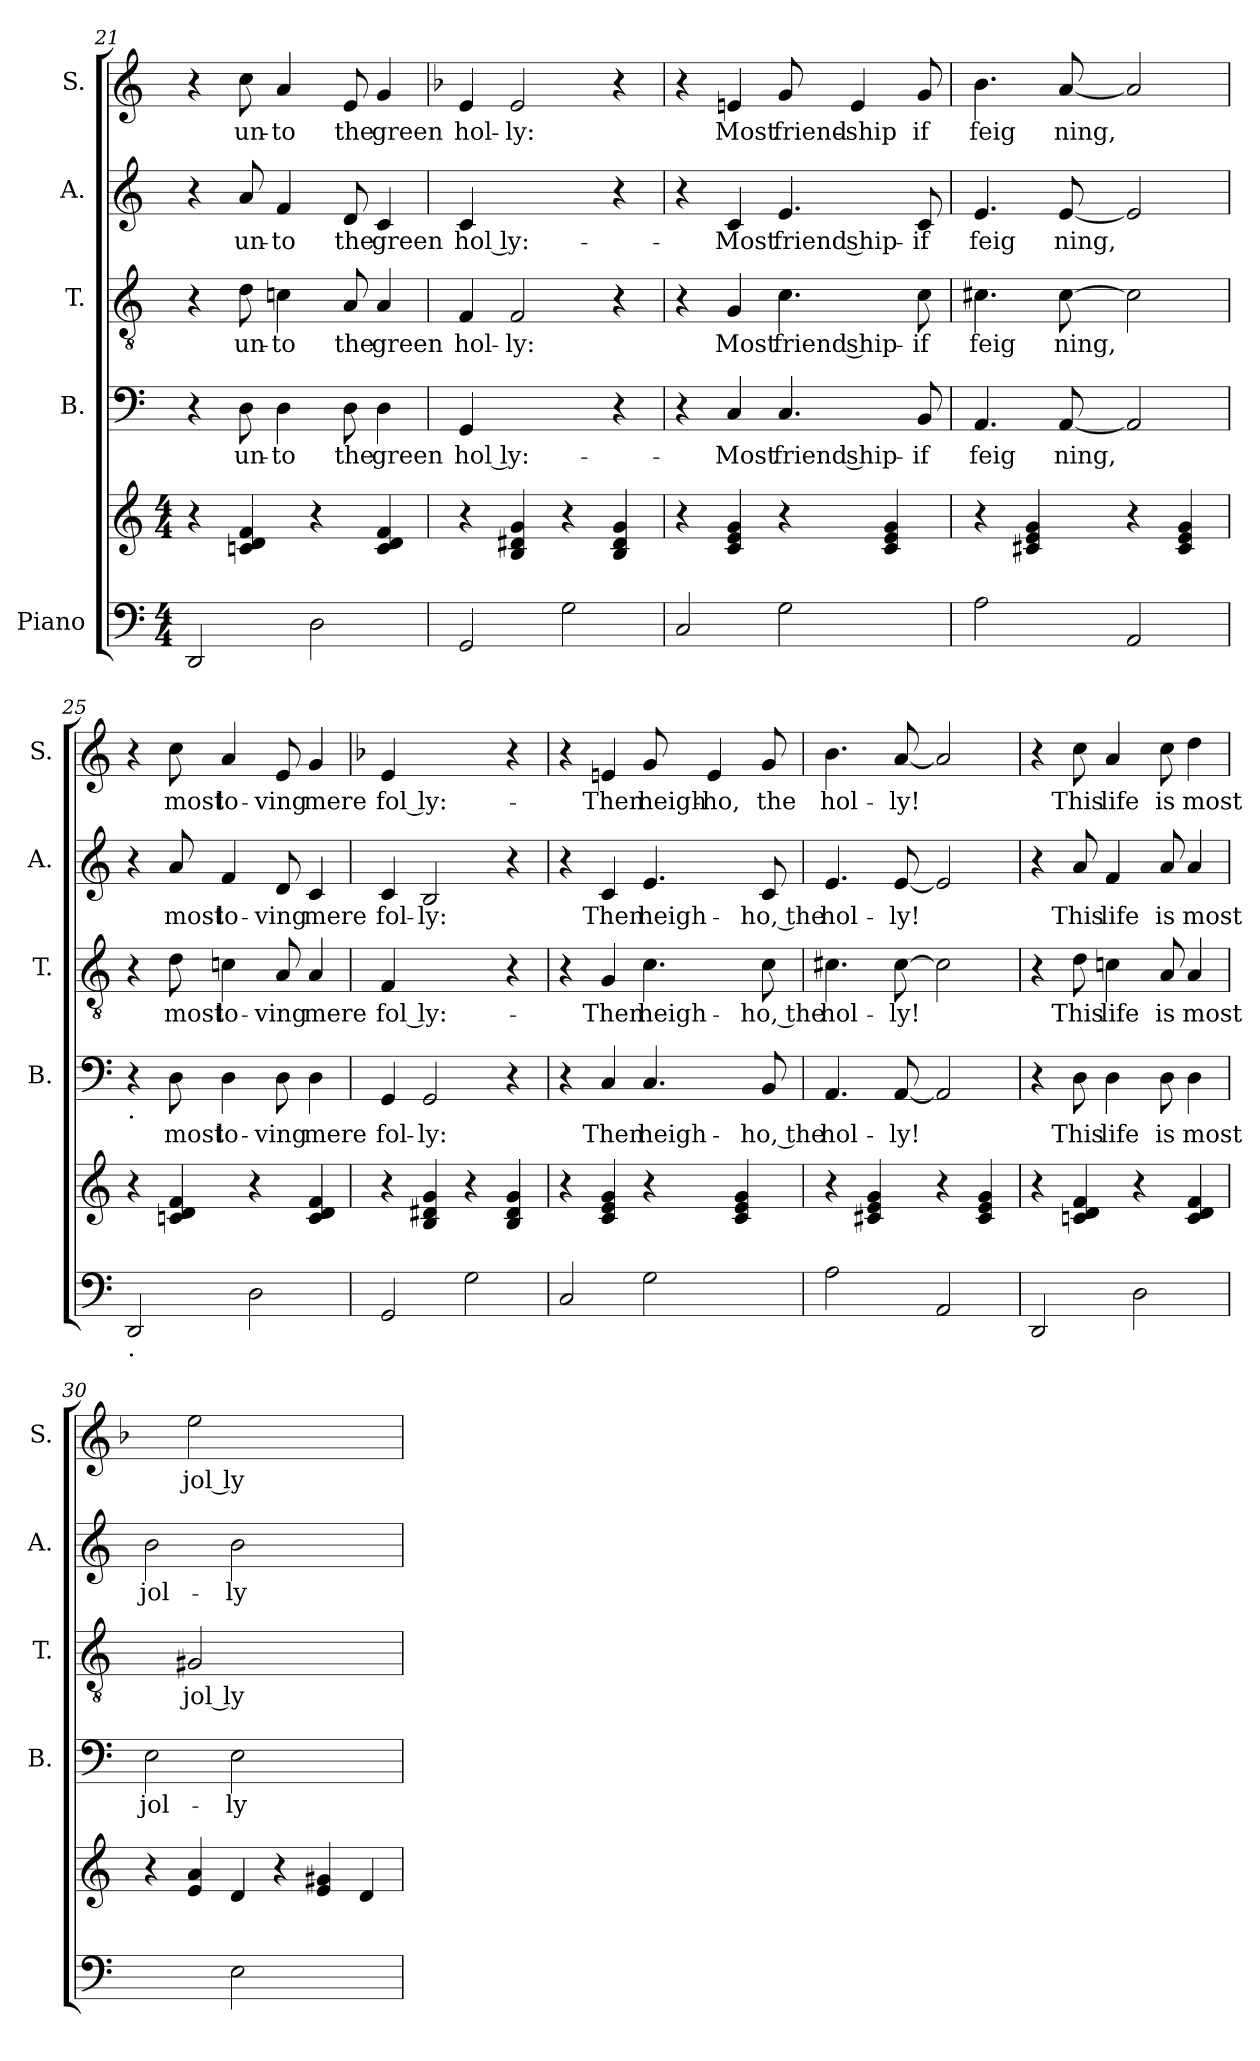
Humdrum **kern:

**kern	**kern	**kern	**text	**kern	**text	**kern	**text	**kern	**text
*part5	*part5	*part4	*part4	*part3	*part3	*part2	*part2	*part1	*part1
*staff6	*staff5	*staff4	*staff4	*staff3	*staff3	*staff2	*staff2	*staff1	*staff1
*I"Piano	*	*I"B.	*	*I"T.	*	*I"A.	*	*I"S.	*
*	*	*I'B.	*	*I'T.	*	*I'A.	*	*I'S.	*
*clefF4	*clefG2	*clefF4	*	*clefGv2	*	*clefG2	*	*clefG2	*
*M4/4	*M4/4	*	*	*	*	*	*	*	*
=21	=21	=21	=21	=21	=21	=21	=21	=21	=21
*^	*^	*	*	*	*	*	*	*	*
2DD/	2ryy	4ryy	4r	4r	.	4r	.	4r	.	4r	.
!	!	!	!	!	!LO:LY:b:cj	!	!LO:LY:b:cj	!	!LO:LY:b:cj	!	!LO:LY:b:cj
.	.	4cn/ 4f/ 4d/	2.ryy	8D\	un-	8d\	un-	8a/	un-	8cc\	un-
!	!	!	!	!	!LO:LY:b:cj	!	!LO:LY:b:cj	!	!LO:LY:b:cj	!	!LO:LY:b:cj
.	.	.	.	4D\	-to	4cn\	-to	4f/	-to	4a/	-to
2ryy	2D\	4r	.	.	.	.	.	.	.	.	.
!	!	!	!	!	!LO:LY:b:cj	!	!LO:LY:b:cj	!	!LO:LY:b:cj	!	!LO:LY:b:cj
.	.	.	.	8D\	the	8A/	the	8d/	the	8e/	the
!	!	!	!	!	!LO:LY:b:cj	!	!LO:LY:b:cj	!	!LO:LY:b:cj	!	!LO:LY:b:cj
.	.	4f/ 4c/ 4d/	.	4D\	green	4A/	green	4c/	green	4g/	green
=22	=22	=22	=22	=22	=22	=22	=22	=22	=22	=22	=22
*	*	*	*	*	*	*	*	*	*	*k[b-]	*
*	*	*	*	*	*	*	*	*	*	*F:	*
!	!	!	!	!	!LO:LY:b:cj	!	!LO:LY:b:cj	!	!LO:LY:b:cj	!	!LO:LY:b:cj
2GG/	2ryy	4ryy	4r	4GG/	hol ly:-	4F/	hol-	4c/	hol ly:-	4e/	hol-
!	!	!	!	!	!	!	!LO:LY:b:cj	!	!	!	!LO:LY:b:cj
.	.	4B/ 4d#X/ 4g/	2.ryy	2ryy	.	2F/	-ly:	2ryy	.	2e/	-ly:
2ryy	2G\	4r	.	.	.	.	.	.	.	.	.
.	.	4B/ 4g/ 4d#/	.	4r	.	4r	.	4r	.	4r	.
=23	=23	=23	=23	=23	=23	=23	=23	=23	=23	=23	=23
2C/	2ryy	4ryy	4r	4r	.	4r	.	4r	.	4r	.
!	!	!	!	!	!LO:LY:b:cj	!	!LO:LY:b:cj	!	!LO:LY:b:cj	!	!LO:LY:b:cj
.	.	4c/ 4e/ 4g/	2.ryy	4C/	-Most	4G/	Most	4c/	-Most	4en/	Most
!	!	!	!	!	!LO:LY:b:cj	!	!LO:LY:b:cj	!	!LO:LY:b:cj	!	!LO:LY:b:cj
2ryy	2G\	4r	.	4.C/	friend ship-	4.c\	friend ship-	4.e/	friend ship-	8g/	friend-
!	!	!	!	!	!	!	!	!	!	!	!LO:LY:b:cj
.	.	.	.	.	.	.	.	.	.	4e/	-ship
.	.	4c/ 4g/ 4e/	.	.	.	.	.	.	.	.	.
!	!	!	!	!	!LO:LY:b:cj	!	!LO:LY:b:cj	!	!LO:LY:b:cj	!	!LO:LY:b:cj
.	.	.	.	8BB/	-if	8c\	-if	8c/	-if	8g/	if
*v	*v	*	*	*	*	*	*	*	*	*	*
*	*v	*v	*	*	*	*	*	*	*	*
=24	=24	=24	=24	=24	=24	=24	=24	=24	=24
!	!	!	!LO:LY:b:cj	!	!LO:LY:b:cj	!	!LO:LY:b:cj	!	!LO:LY:b:cj
2A\	4r	4.AA/	feig	4.c#X\	feig	4.e/	feig	4.b-\	feig
.	4c#X/ 4e/ 4g/	.	.	.	.	.	.	.	.
!	!	!	!LO:LY:b	!	!LO:LY:b	!	!LO:LY:b	!	!LO:LY:b
.	.	[<8AA/	ning,	[>8c#\	ning,	[<8e/	ning,	[<8a/	ning,
2AA/	4r	2AA/]	.	2c#\]	.	2e/]	.	2a/]	.
.	4c#/ 4g/ 4e/	.	.	.	.	.	.	.	.
!!LO:LB:g=z
=25	=25	=25	=25	=25	=25	=25	=25	=25	=25
*	*	*	*	*	*	*	*	*k[]	*
*	*	*	*	*	*	*	*	*C:	*
*^	*^	*	*	*	*	*	*	*	*
!	!	!	!	!LO:TX:b:t=.	!	!	!	!	!	!	!
!LO:TX:b:t=.	!	!	!	!	!	!	!	!	!	!	!
2DD/	2ryy	4ryy	4r	4r	.	4r	.	4r	.	4r	.
!	!	!	!	!	!LO:LY:b:cj	!	!LO:LY:b:cj	!	!LO:LY:b:cj	!	!LO:LY:b:cj
.	.	4cn/ 4f/ 4d/	2.ryy	8D\	most	8d\	most	8a/	most	8cc\	most
!	!	!	!	!	!LO:LY:b:cj	!	!LO:LY:b:cj	!	!LO:LY:b:cj	!	!LO:LY:b:cj
.	.	.	.	4D\	lo-	4cn\	lo-	4f/	lo-	4a/	lo-
2ryy	2D\	4r	.	.	.	.	.	.	.	.	.
!	!	!	!	!	!LO:LY:b:cj	!	!LO:LY:b:cj	!	!LO:LY:b:cj	!	!LO:LY:b:cj
.	.	.	.	8D\	-ving	8A/	-ving	8d/	-ving	8e/	-ving
!	!	!	!	!	!LO:LY:b:cj	!	!LO:LY:b:cj	!	!LO:LY:b:cj	!	!LO:LY:b:cj
.	.	4c/ 4f/ 4d/	.	4D\	mere	4A/	mere	4c/	mere	4g/	mere
=26	=26	=26	=26	=26	=26	=26	=26	=26	=26	=26	=26
*	*	*	*	*	*	*	*	*	*	*k[b-]	*
*	*	*	*	*	*	*	*	*	*	*F:	*
!	!	!	!	!	!LO:LY:b:cj	!	!LO:LY:b:cj	!	!LO:LY:b:cj	!	!LO:LY:b:cj
2GG/	2ryy	4ryy	4r	4GG/	fol-	4F/	fol ly:-	4c/	fol-	4e/	fol ly:-
!	!	!	!	!	!LO:LY:b:cj	!	!	!	!LO:LY:b:cj	!	!
.	.	4B/ 4d#X/ 4g/	2.ryy	2GG/	-ly:	2ryy	.	2B/	-ly:	2ryy	.
2ryy	2G\	4r	.	.	.	.	.	.	.	.	.
.	.	4B/ 4g/ 4d#/	.	4r	.	4r	.	4r	.	4r	.
=27	=27	=27	=27	=27	=27	=27	=27	=27	=27	=27	=27
2C/	2ryy	4ryy	4r	4r	.	4r	.	4r	.	4r	.
!	!	!	!	!	!LO:LY:b:cj	!	!LO:LY:b:cj	!	!LO:LY:b:cj	!	!LO:LY:b:cj
.	.	4c/ 4e/ 4g/	2.ryy	4C/	Then	4G/	-Then	4c/	Then	4en/	-Then
!	!	!	!	!	!LO:LY:b:cj	!	!LO:LY:b:cj	!	!LO:LY:b:cj	!	!LO:LY:b:cj
2ryy	2G\	4r	.	4.C/	heigh-	4.c\	heigh-	4.e/	heigh-	8g/	heigh-
!	!	!	!	!	!	!	!	!	!	!	!LO:LY:b:cj
.	.	.	.	.	.	.	.	.	.	4e/	-ho,
.	.	4c/ 4g/ 4e/	.	.	.	.	.	.	.	.	.
!	!	!	!	!	!LO:LY:b:rj	!	!LO:LY:b:rj	!	!LO:LY:b:rj	!	!LO:LY:b:cj
.	.	.	.	8BB/	-ho, the	8c\	-ho, the	8c/	-ho, the	8g/	the
*v	*v	*	*	*	*	*	*	*	*	*	*
*	*v	*v	*	*	*	*	*	*	*	*
=28	=28	=28	=28	=28	=28	=28	=28	=28	=28
!	!	!	!LO:LY:b:cj	!	!LO:LY:b:cj	!	!LO:LY:b:cj	!	!LO:LY:b:cj
2A\	4r	4.AA/	hol-	4.c#X\	hol-	4.e/	hol-	4.b-\	hol-
.	4c#X/ 4e/ 4g/	.	.	.	.	.	.	.	.
!	!	!	!LO:LY:b:cj	!	!LO:LY:b:cj	!	!LO:LY:b:cj	!	!LO:LY:b:cj
.	.	[<8AA/	-ly!	[>8c#\	-ly!	[<8e/	-ly!	[<8a/	-ly!
2AA/	4r	2AA/]	.	2c#\]	.	2e/]	.	2a/]	.
.	4c#/ 4g/ 4e/	.	.	.	.	.	.	.	.
=29	=29	=29	=29	=29	=29	=29	=29	=29	=29
*^	*^	*	*	*	*	*	*	*	*
2DD/	2ryy	4ryy	4r	4r	.	4r	.	4r	.	4r	.
!	!	!	!	!	!LO:LY:b:cj	!	!LO:LY:b:cj	!	!LO:LY:b:cj	!	!LO:LY:b:cj
.	.	4cn/ 4f/ 4d/	2.ryy	8D\	This	8d\	This	8a/	This	8cc\	This
!	!	!	!	!	!LO:LY:b:cj	!	!LO:LY:b:cj	!	!LO:LY:b:cj	!	!LO:LY:b:cj
.	.	.	.	4D\	life	4cn\	life	4f/	life	4a/	life
2ryy	2D\	4r	.	.	.	.	.	.	.	.	.
!	!	!	!	!	!LO:LY:b:cj	!	!LO:LY:b:cj	!	!LO:LY:b:cj	!	!LO:LY:b:cj
.	.	.	.	8D\	is	8A/	is	8a/	is	8cc\	is
!	!	!	!	!	!LO:LY:b:cj	!	!LO:LY:b:cj	!	!LO:LY:b:cj	!	!LO:LY:b:cj
.	.	4f/ 4c/ 4d/	.	4D\	most	4A/	most	4a/	most	4dd\	most
*v	*v	*	*	*	*	*	*	*	*	*	*
*	*v	*v	*	*	*	*	*	*	*	*
=30	=30	=30	=30	=30	=30	=30	=30	=30	=30
!	!	!	!LO:LY:b:cj	!	!	!	!LO:LY:b:cj	!	!
2ryy	4r	2E\	jol-	4ryy	.	2b\	jol-	4ryy	.
!	!	!	!	!	!LO:LY:b:rj	!	!	!	!LO:LY:b:rj
.	4a/ 4e/	.	.	2G#X/	jol ly-	.	.	2ee\	jol ly-
!	!	!	!LO:LY:b:cj	!	!	!	!LO:LY:b:cj	!	!
2E\	4d/	2E\	-ly	.	.	2b\	-ly	.	.
.	4r	.	.	2.ryy	.	.	.	2.ryy	.
2ryy	4g#X/ 4e/	2ryy	.	.	.	2ryy	.	.	.
.	4d/	.	.	.	.	.	.	.	.
=	=	=	=	=	=	=	=	=	=
*-	*-	*-	*-	*-	*-	*-	*-	*-	*-
